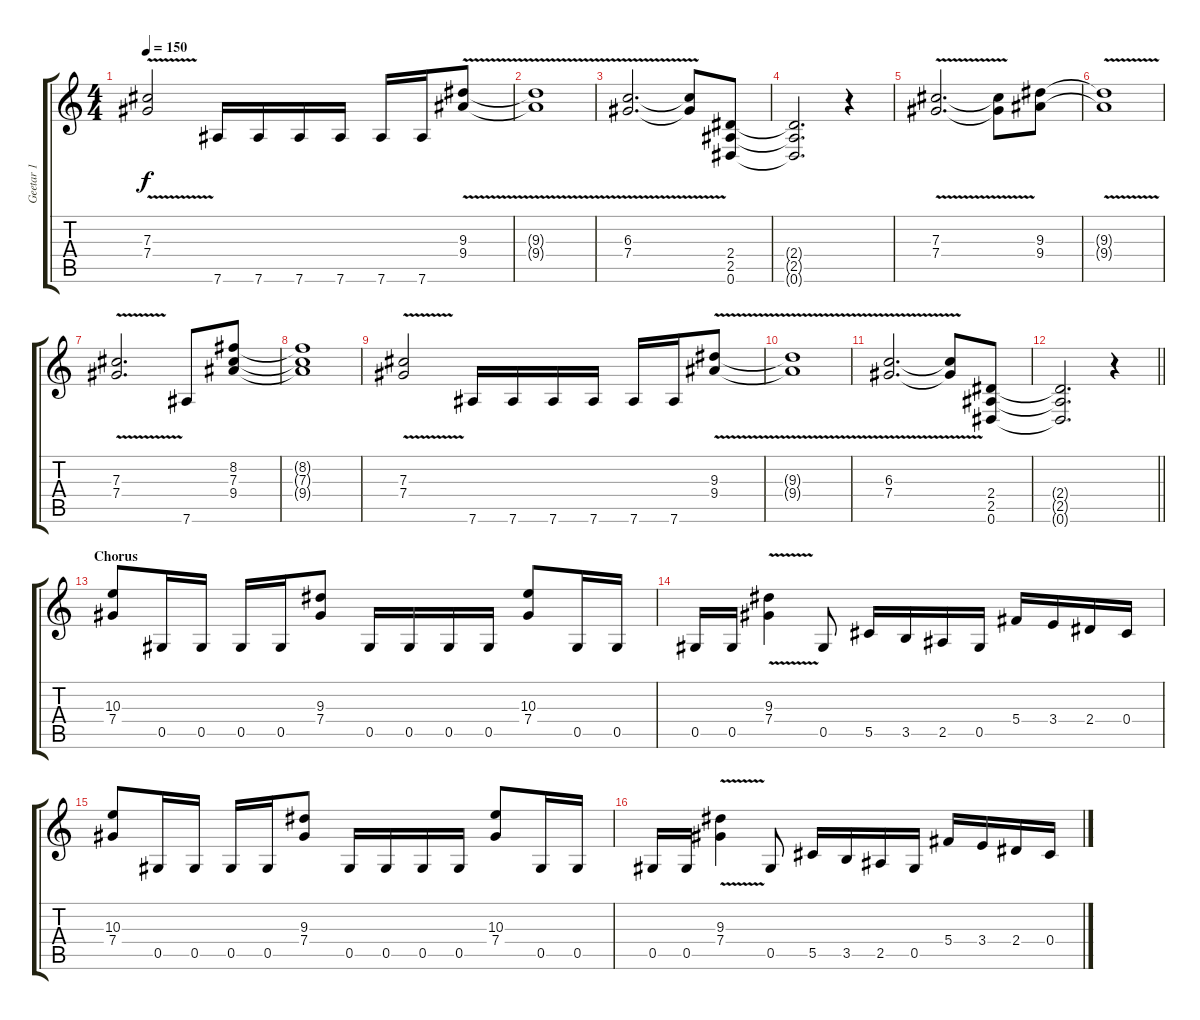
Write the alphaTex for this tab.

\track ("Geetar 1" "Geetar 1") {instrument distortionguitar}
\staff {score tabs}
\tuning (Eb4 Bb3 Gb3 Db3 Ab2 Eb2) {hide}
\ts (4 4)
\tempo 150
\clef g2
\ks c
(7.3{v} 7.4{v}).2{dy f} 7.6.16 7.6.16 7.6.16 7.6.16 7.6.16 7.6.16 (9.3{v} 9.4{v}).8 |
(9.3{v t} 9.4{v t}).1 |
(6.3{v} 7.4{v}).2{d} (6.3{t} 7.4{t}).8 (2.4 2.5 0.6).8 |
(2.4{t} 2.5{t} 0.6{t}).2{d} r.4 |
(7.3{v} 7.4{v}).2{d} (7.3{v t} 7.4{v t}).8 (9.3 9.4).8 |
(9.3{v t} 9.4{v t}).1 |
(7.3{v} 7.4{v}).2{d} 7.6.8 (8.2 7.3 9.4).8 |
(8.2{t} 7.3{t} 9.4{t}).1 |
(7.3{v} 7.4{v}).2 7.6.16 7.6.16 7.6.16 7.6.16 7.6.16 7.6.16 (9.3{v} 9.4{v}).8 |
(9.3{v t} 9.4{v t}).1 |
(6.3{v} 7.4{v}).2{d} (6.3{t} 7.4{t}).8 (2.4 2.5 0.6).8 |
\barLineRight lightlight
(2.4{t} 2.5{t} 0.6{t}).2{d} r.4 |
\section ("" "Chorus")
(10.3 7.4).8 0.5.16 0.5.16 0.5.16 0.5.16 (9.3 7.4).8 0.5.16 0.5.16 0.5.16 0.5.16 (10.3 7.4).8 0.5.16 0.5.16 |
0.5.16 0.5.16 (9.3{v} 7.4{v}).4 0.5.8 5.5.16 3.5.16 2.5.16 0.5.16 5.4.16 3.4.16 2.4.16 0.4.16 |
(10.3 7.4).8 0.5.16 0.5.16 0.5.16 0.5.16 (9.3 7.4).8 0.5.16 0.5.16 0.5.16 0.5.16 (10.3 7.4).8 0.5.16 0.5.16 |
0.5.16 0.5.16 (9.3{v} 7.4{v}).4 0.5.8 5.5.16 3.5.16 2.5.16 0.5.16 5.4.16 3.4.16 2.4.16 0.4.16
